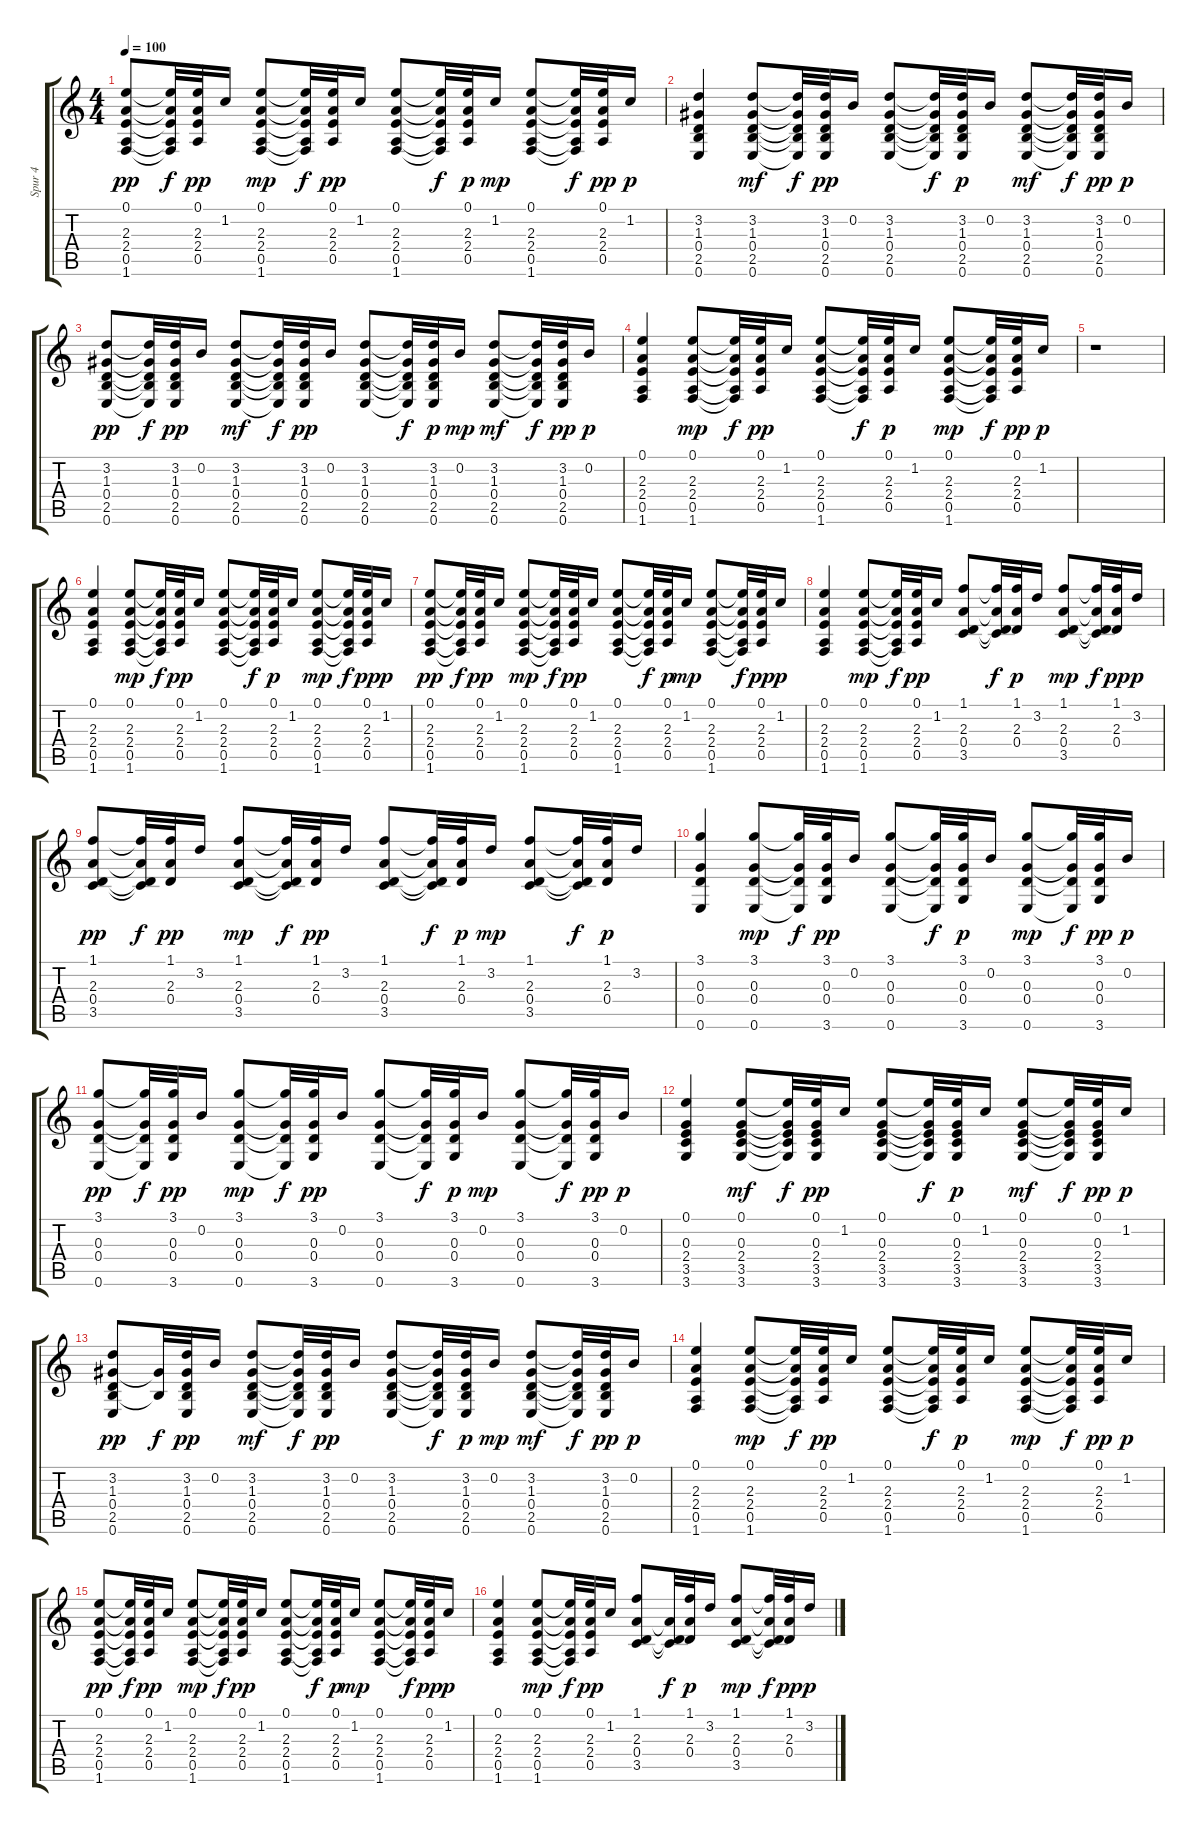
\track ("Spur 4" "Spur 4") {instrument acousticguitarsteel}
\staff {score tabs}
\tuning (E4 B3 G3 D3 A2 E2) {hide}
\ts (4 4)
\tempo 100
\clef g2
\ks c
(0.1 2.3 2.4 0.5 1.6).8{dy pp} (0.1{t} 2.3{t} 2.4{t} 0.5{t} 1.6{t}).32{dy f} (0.1 2.3 2.4 0.5).32{dy pp} 1.2.16 (0.1 2.3 2.4 0.5 1.6).8{dy mp} (0.1{t} 2.3{t} 2.4{t} 0.5{t} 1.6{t}).32{dy f} (0.1 2.3 2.4 0.5).32{dy pp} 1.2.16 (0.1 2.3 2.4 0.5 1.6).8 (0.1{t} 2.3{t} 2.4{t} 0.5{t} 1.6{t}).32{dy f} (0.1 2.3 2.4 0.5).32{dy p} 1.2.16{dy mp} (0.1 2.3 2.4 0.5 1.6).8 (0.1{t} 2.3{t} 2.4{t} 0.5{t} 1.6{t}).32{dy f} (0.1 2.3 2.4 0.5).32{dy pp} 1.2.16{dy p} |
(3.2 1.3 0.4 2.5 0.6).4 (3.2 1.3 0.4 2.5 0.6).8{dy mf} (3.2{t} 1.3{t} 0.4{t} 2.5{t} 0.6{t}).32{dy f} (3.2 1.3 0.4 2.5 0.6).32{dy pp} 0.2.16 (3.2 1.3 0.4 2.5 0.6).8 (3.2{t} 1.3{t} 0.4{t} 2.5{t} 0.6{t}).32{dy f} (3.2 1.3 0.4 2.5 0.6).32{dy p} 0.2.16 (3.2 1.3 0.4 2.5 0.6).8{dy mf} (3.2{t} 1.3{t} 0.4{t} 2.5{t} 0.6{t}).32{dy f} (3.2 1.3 0.4 2.5 0.6).32{dy pp} 0.2.16{dy p} |
(3.2 1.3 0.4 2.5 0.6).8{dy pp} (3.2{t} 1.3{t} 0.4{t} 2.5{t} 0.6{t}).32{dy f} (3.2 1.3 0.4 2.5 0.6).32{dy pp} 0.2.16 (3.2 1.3 0.4 2.5 0.6).8{dy mf} (3.2{t} 1.3{t} 0.4{t} 2.5{t} 0.6{t}).32{dy f} (3.2 1.3 0.4 2.5 0.6).32{dy pp} 0.2.16 (3.2 1.3 0.4 2.5 0.6).8 (3.2{t} 1.3{t} 0.4{t} 2.5{t} 0.6{t}).32{dy f} (3.2 1.3 0.4 2.5 0.6).32{dy p} 0.2.16{dy mp} (3.2 1.3 0.4 2.5 0.6).8{dy mf} (3.2{t} 1.3{t} 0.4{t} 2.5{t} 0.6{t}).32{dy f} (3.2 1.3 0.4 2.5 0.6).32{dy pp} 0.2.16{dy p} |
(0.1 2.3 2.4 0.5 1.6).4 (0.1 2.3 2.4 0.5 1.6).8{dy mp} (0.1{t} 2.3{t} 2.4{t} 0.5{t} 1.6{t}).32{dy f} (0.1 2.3 2.4 0.5).32{dy pp} 1.2.16 (0.1 2.3 2.4 0.5 1.6).8 (0.1{t} 2.3{t} 2.4{t} 0.5{t} 1.6{t}).32{dy f} (0.1 2.3 2.4 0.5).32{dy p} 1.2.16 (0.1 2.3 2.4 0.5 1.6).8{dy mp} (0.1{t} 2.3{t} 2.4{t} 0.5{t} 1.6{t}).32{dy f} (0.1 2.3 2.4 0.5).32{dy pp} 1.2.16{dy p} |
r.1 |
(0.1 2.3 2.4 0.5 1.6).4 (0.1 2.3 2.4 0.5 1.6).8{dy mp} (0.1{t} 2.3{t} 2.4{t} 0.5{t} 1.6{t}).32{dy f} (0.1 2.3 2.4 0.5).32{dy pp} 1.2.16 (0.1 2.3 2.4 0.5 1.6).8 (0.1{t} 2.3{t} 2.4{t} 0.5{t} 1.6{t}).32{dy f} (0.1 2.3 2.4 0.5).32{dy p} 1.2.16 (0.1 2.3 2.4 0.5 1.6).8{dy mp} (0.1{t} 2.3{t} 2.4{t} 0.5{t} 1.6{t}).32{dy f} (0.1 2.3 2.4 0.5).32{dy pp} 1.2.16{dy p} |
(0.1 2.3 2.4 0.5 1.6).8{dy pp} (0.1{t} 2.3{t} 2.4{t} 0.5{t} 1.6{t}).32{dy f} (0.1 2.3 2.4 0.5).32{dy pp} 1.2.16 (0.1 2.3 2.4 0.5 1.6).8{dy mp} (0.1{t} 2.3{t} 2.4{t} 0.5{t} 1.6{t}).32{dy f} (0.1 2.3 2.4 0.5).32{dy pp} 1.2.16 (0.1 2.3 2.4 0.5 1.6).8 (0.1{t} 2.3{t} 2.4{t} 0.5{t} 1.6{t}).32{dy f} (0.1 2.3 2.4 0.5).32{dy p} 1.2.16{dy mp} (0.1 2.3 2.4 0.5 1.6).8 (0.1{t} 2.3{t} 2.4{t} 0.5{t} 1.6{t}).32{dy f} (0.1 2.3 2.4 0.5).32{dy pp} 1.2.16{dy p} |
(0.1 2.3 2.4 0.5 1.6).4 (0.1 2.3 2.4 0.5 1.6).8{dy mp} (0.1{t} 2.3{t} 2.4{t} 0.5{t} 1.6{t}).32{dy f} (0.1 2.3 2.4 0.5).32{dy pp} 1.2.16 (1.1 2.3 0.4 3.5).8 (1.1{t} 2.3{t} 0.4{t} 3.5{t}).32{dy f} (1.1 2.3 0.4).32{dy p} 3.2.16 (1.1 2.3 0.4 3.5).8{dy mp} (1.1{t} 2.3{t} 0.4{t} 3.5{t}).32{dy f} (1.1 2.3 0.4).32{dy pp} 3.2.16{dy p} |
(1.1 2.3 0.4 3.5).8{dy pp} (1.1{t} 2.3{t} 0.4{t} 3.5{t}).32{dy f} (1.1 2.3 0.4).32{dy pp} 3.2.16 (1.1 2.3 0.4 3.5).8{dy mp} (1.1{t} 2.3{t} 0.4{t} 3.5{t}).32{dy f} (1.1 2.3 0.4).32{dy pp} 3.2.16 (1.1 2.3 0.4 3.5).8 (1.1{t} 2.3{t} 0.4{t} 3.5{t}).32{dy f} (1.1 2.3 0.4).32{dy p} 3.2.16{dy mp} (1.1 2.3 0.4 3.5).8 (1.1{t} 2.3{t} 0.4{t} 3.5{t}).32{dy f} (1.1 2.3 0.4).32{dy p} 3.2.16 |
(3.1 0.3 0.4 0.6).4 (3.1 0.3 0.4 0.6).8{dy mp} (3.1{t} 0.3{t} 0.4{t} 0.6{t}).32{dy f} (3.1 0.3 0.4 3.6).32{dy pp} 0.2.16 (3.1 0.3 0.4 0.6).8 (3.1{t} 0.3{t} 0.4{t} 0.6{t}).32{dy f} (3.1 0.3 0.4 3.6).32{dy p} 0.2.16 (3.1 0.3 0.4 0.6).8{dy mp} (3.1{t} 0.3{t} 0.4{t} 0.6{t}).32{dy f} (3.1 0.3 0.4 3.6).32{dy pp} 0.2.16{dy p} |
(3.1 0.3 0.4 0.6).8{dy pp} (3.1{t} 0.3{t} 0.4{t} 0.6{t}).32{dy f} (3.1 0.3 0.4 3.6).32{dy pp} 0.2.16 (3.1 0.3 0.4 0.6).8{dy mp} (3.1{t} 0.3{t} 0.4{t} 0.6{t}).32{dy f} (3.1 0.3 0.4 3.6).32{dy pp} 0.2.16 (3.1 0.3 0.4 0.6).8 (3.1{t} 0.3{t} 0.4{t} 0.6{t}).32{dy f} (3.1 0.3 0.4 3.6).32{dy p} 0.2.16{dy mp} (3.1 0.3 0.4 0.6).8 (3.1{t} 0.3{t} 0.4{t} 0.6{t}).32{dy f} (3.1 0.3 0.4 3.6).32{dy pp} 0.2.16{dy p} |
(0.1 0.3 2.4 3.5 3.6).4 (0.1 0.3 2.4 3.5 3.6).8{dy mf} (0.1{t} 0.3{t} 2.4{t} 3.5{t} 3.6{t}).32{dy f} (0.1 0.3 2.4 3.5 3.6).32{dy pp} 1.2.16 (0.1 0.3 2.4 3.5 3.6).8 (0.1{t} 0.3{t} 2.4{t} 3.5{t} 3.6{t}).32{dy f} (0.1 0.3 2.4 3.5 3.6).32{dy p} 1.2.16 (0.1 0.3 2.4 3.5 3.6).8{dy mf} (0.1{t} 0.3{t} 2.4{t} 3.5{t} 3.6{t}).32{dy f} (0.1 0.3 2.4 3.5 3.6).32{dy pp} 1.2.16{dy p} |
(3.2 1.3 0.4 2.5 0.6).8{dy pp} (1.3{t} 2.5{t}).32{dy f} (3.2 1.3 0.4 2.5 0.6).32{dy pp} 0.2.16 (3.2 1.3 0.4 2.5 0.6).8{dy mf} (3.2{t} 1.3{t} 0.4{t} 2.5{t} 0.6{t}).32{dy f} (3.2 1.3 0.4 2.5 0.6).32{dy pp} 0.2.16 (3.2 1.3 0.4 2.5 0.6).8 (3.2{t} 1.3{t} 0.4{t} 2.5{t} 0.6{t}).32{dy f} (3.2 1.3 0.4 2.5 0.6).32{dy p} 0.2.16{dy mp} (3.2 1.3 0.4 2.5 0.6).8{dy mf} (3.2{t} 1.3{t} 0.4{t} 2.5{t} 0.6{t}).32{dy f} (3.2 1.3 0.4 2.5 0.6).32{dy pp} 0.2.16{dy p} |
(0.1 2.3 2.4 0.5 1.6).4 (0.1 2.3 2.4 0.5 1.6).8{dy mp} (0.1{t} 2.3{t} 2.4{t} 0.5{t} 1.6{t}).32{dy f} (0.1 2.3 2.4 0.5).32{dy pp} 1.2.16 (0.1 2.3 2.4 0.5 1.6).8 (0.1{t} 2.3{t} 2.4{t} 0.5{t} 1.6{t}).32{dy f} (0.1 2.3 2.4 0.5).32{dy p} 1.2.16 (0.1 2.3 2.4 0.5 1.6).8{dy mp} (0.1{t} 2.3{t} 2.4{t} 0.5{t} 1.6{t}).32{dy f} (0.1 2.3 2.4 0.5).32{dy pp} 1.2.16{dy p} |
(0.1 2.3 2.4 0.5 1.6).8{dy pp} (0.1{t} 2.3{t} 2.4{t} 0.5{t} 1.6{t}).32{dy f} (0.1 2.3 2.4 0.5).32{dy pp} 1.2.16 (0.1 2.3 2.4 0.5 1.6).8{dy mp} (0.1{t} 2.3{t} 2.4{t} 0.5{t} 1.6{t}).32{dy f} (0.1 2.3 2.4 0.5).32{dy pp} 1.2.16 (0.1 2.3 2.4 0.5 1.6).8 (0.1{t} 2.3{t} 2.4{t} 0.5{t} 1.6{t}).32{dy f} (0.1 2.3 2.4 0.5).32{dy p} 1.2.16{dy mp} (0.1 2.3 2.4 0.5 1.6).8 (0.1{t} 2.3{t} 2.4{t} 0.5{t} 1.6{t}).32{dy f} (0.1 2.3 2.4 0.5).32{dy pp} 1.2.16{dy p} |
(0.1 2.3 2.4 0.5 1.6).4 (0.1 2.3 2.4 0.5 1.6).8{dy mp} (0.1{t} 2.3{t} 2.4{t} 0.5{t} 1.6{t}).32{dy f} (0.1 2.3 2.4 0.5).32{dy pp} 1.2.16 (1.1 2.3 0.4 3.5).8 (2.3{t} 0.4{t} 3.5{t}).32{dy f} (1.1 2.3 0.4).32{dy p} 3.2.16 (1.1 2.3 0.4 3.5).8{dy mp} (1.1{t} 2.3{t} 0.4{t} 3.5{t}).32{dy f} (1.1 2.3 0.4).32{dy pp} 3.2.16{dy p}
